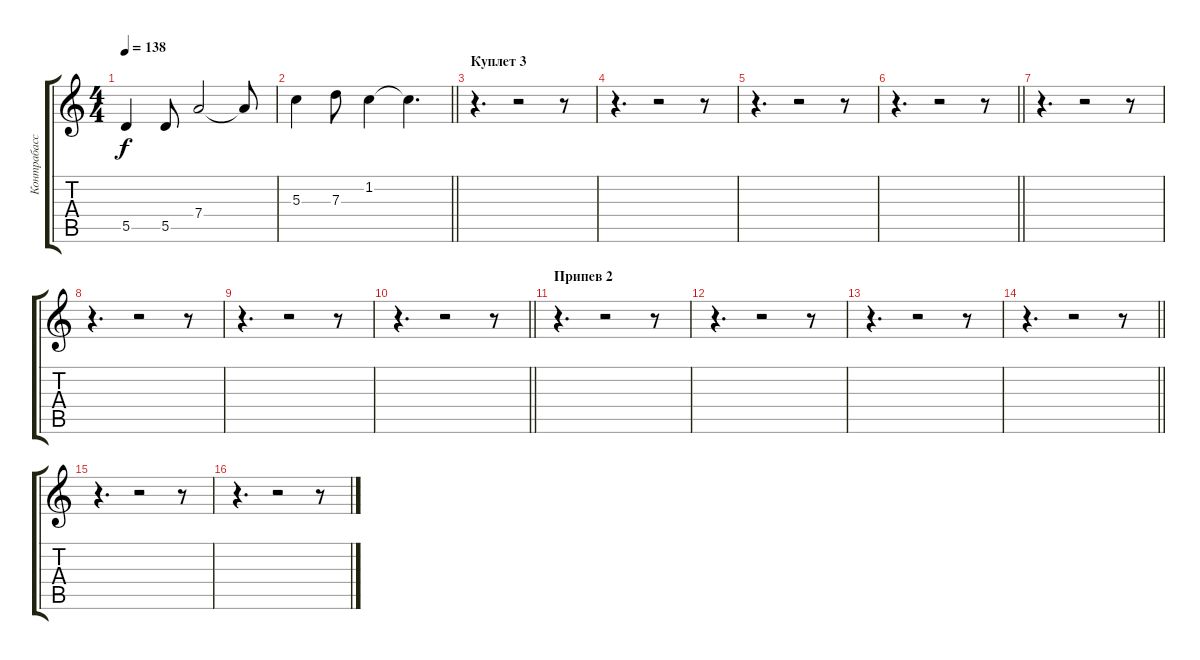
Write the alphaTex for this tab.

\track ("Контрабасс" "Контрабасс") {instrument contrabass}
\staff {score tabs}
\tuning (E4 B3 G3 D3 A2 E2) {hide}
\ts (4 4)
\tempo 138
\clef g2
\ks c
5.5.4{dy f} 5.5.8 7.4.2 7.4{t}.8 |
\barLineRight lightlight
5.3.4 7.3.8 1.2.4 1.2{t}.4{d} |
\section ("" "Куплет 3")
r.4{d} r.2 r.8 |
r.4{d} r.2 r.8 |
r.4{d} r.2 r.8 |
\barLineRight lightlight
r.4{d} r.2 r.8 |
r.4{d} r.2 r.8 |
r.4{d} r.2 r.8 |
r.4{d} r.2 r.8 |
\barLineRight lightlight
r.4{d} r.2 r.8 |
\section ("" "Припев 2")
r.4{d} r.2 r.8 |
r.4{d} r.2 r.8 |
r.4{d} r.2 r.8 |
\barLineRight lightlight
r.4{d} r.2 r.8 |
r.4{d} r.2 r.8 |
r.4{d} r.2 r.8
